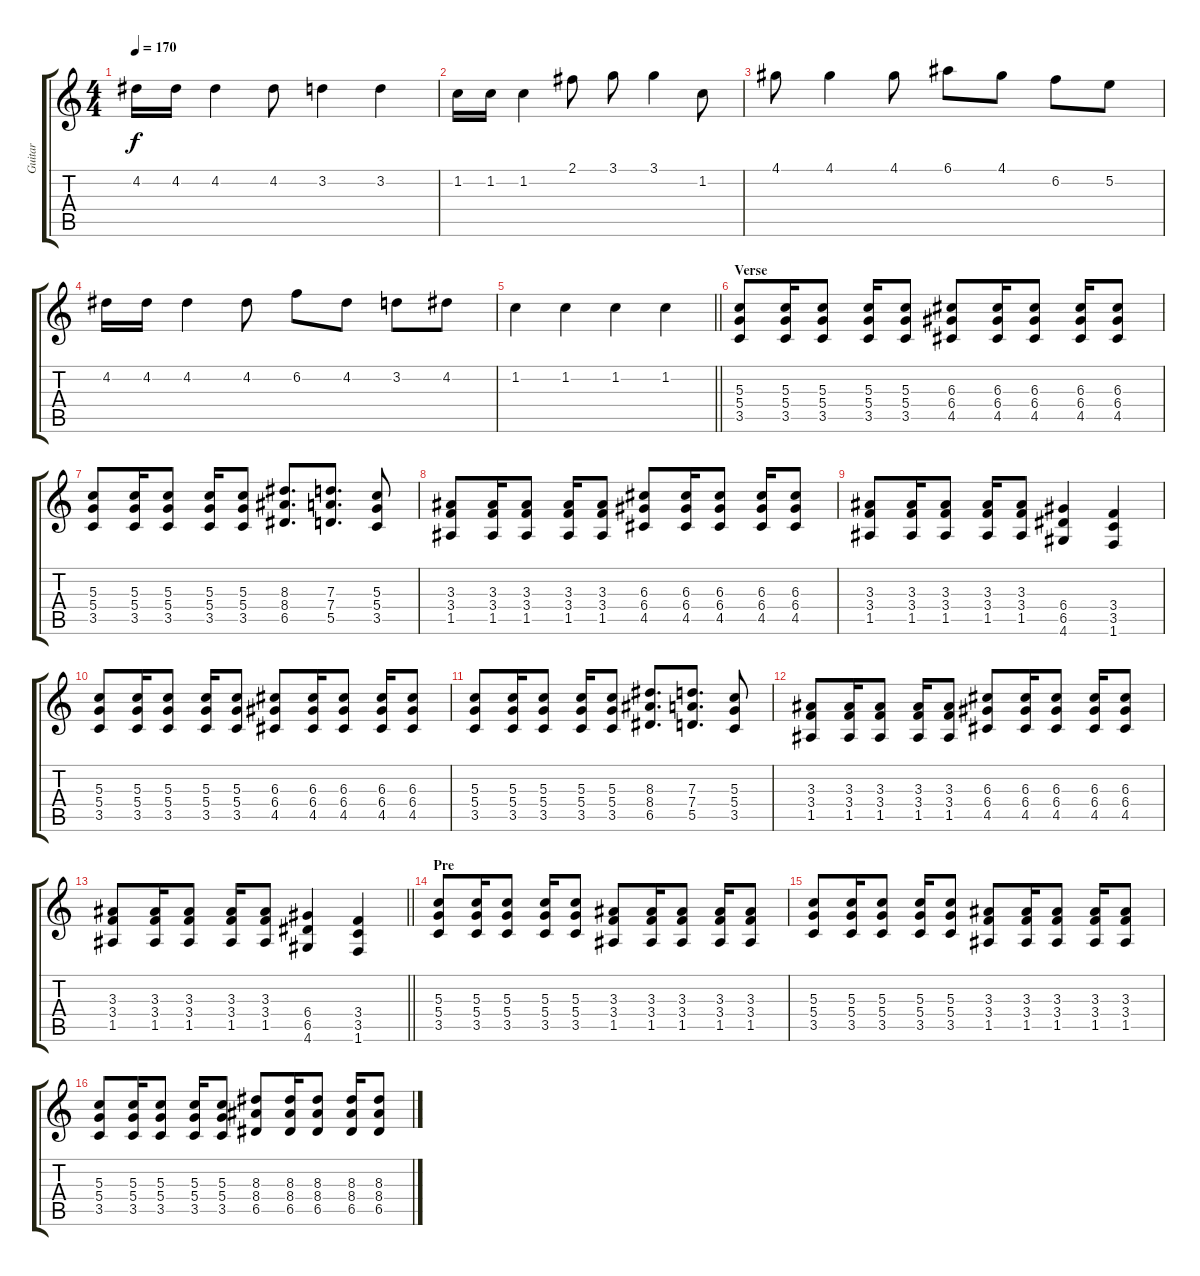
\track ("Guitar" "Guitar") {instrument distortionguitar}
\staff {score tabs}
\tuning (E4 B3 G3 D3 A2 E2) {hide}
\ts (4 4)
\tempo 170
\clef g2
\ks c
4.2.16{dy f} 4.2.16 4.2.4 4.2.8 3.2.4 3.2.4 |
1.2.16 1.2.16 1.2.4 2.1.8 3.1.8 3.1.4 1.2.8 |
4.1.8 4.1.4 4.1.8 6.1.8 4.1.8 6.2.8 5.2.8 |
4.2.16 4.2.16 4.2.4 4.2.8 6.2.8 4.2.8 3.2.8 4.2.8 |
\barLineRight lightlight
1.2.4 1.2.4 1.2.4 1.2.4 |
\section ("" "Verse")
(5.3 5.4 3.5).8 (5.3 5.4 3.5).16 (5.3 5.4 3.5).8 (5.3 5.4 3.5).16 (5.3 5.4 3.5).8 (6.3 6.4 4.5).8 (6.3 6.4 4.5).16 (6.3 6.4 4.5).8 (6.3 6.4 4.5).16 (6.3 6.4 4.5).8 |
(5.3 5.4 3.5).8 (5.3 5.4 3.5).16 (5.3 5.4 3.5).8 (5.3 5.4 3.5).16 (5.3 5.4 3.5).8 (8.3 8.4 6.5).8{d} (7.3 7.4 5.5).8{d} (5.3 5.4 3.5).8 |
(3.3 3.4 1.5).8 (3.3 3.4 1.5).16 (3.3 3.4 1.5).8 (3.3 3.4 1.5).16 (3.3 3.4 1.5).8 (6.3 6.4 4.5).8 (6.3 6.4 4.5).16 (6.3 6.4 4.5).8 (6.3 6.4 4.5).16 (6.3 6.4 4.5).8 |
(3.3 3.4 1.5).8 (3.3 3.4 1.5).16 (3.3 3.4 1.5).8 (3.3 3.4 1.5).16 (3.3 3.4 1.5).8 (6.4 6.5 4.6).4 (3.4 3.5 1.6).4 |
(5.3 5.4 3.5).8 (5.3 5.4 3.5).16 (5.3 5.4 3.5).8 (5.3 5.4 3.5).16 (5.3 5.4 3.5).8 (6.3 6.4 4.5).8 (6.3 6.4 4.5).16 (6.3 6.4 4.5).8 (6.3 6.4 4.5).16 (6.3 6.4 4.5).8 |
(5.3 5.4 3.5).8 (5.3 5.4 3.5).16 (5.3 5.4 3.5).8 (5.3 5.4 3.5).16 (5.3 5.4 3.5).8 (8.3 8.4 6.5).8{d} (7.3 7.4 5.5).8{d} (5.3 5.4 3.5).8 |
(3.3 3.4 1.5).8 (3.3 3.4 1.5).16 (3.3 3.4 1.5).8 (3.3 3.4 1.5).16 (3.3 3.4 1.5).8 (6.3 6.4 4.5).8 (6.3 6.4 4.5).16 (6.3 6.4 4.5).8 (6.3 6.4 4.5).16 (6.3 6.4 4.5).8 |
\barLineRight lightlight
(3.3 3.4 1.5).8 (3.3 3.4 1.5).16 (3.3 3.4 1.5).8 (3.3 3.4 1.5).16 (3.3 3.4 1.5).8 (6.4 6.5 4.6).4 (3.4 3.5 1.6).4 |
\section ("" "Pre")
(5.3 5.4 3.5).8 (5.3 5.4 3.5).16 (5.3 5.4 3.5).8 (5.3 5.4 3.5).16 (5.3 5.4 3.5).8 (3.3 3.4 1.5).8 (3.3 3.4 1.5).16 (3.3 3.4 1.5).8 (3.3 3.4 1.5).16 (3.3 3.4 1.5).8 |
(5.3 5.4 3.5).8 (5.3 5.4 3.5).16 (5.3 5.4 3.5).8 (5.3 5.4 3.5).16 (5.3 5.4 3.5).8 (3.3 3.4 1.5).8 (3.3 3.4 1.5).16 (3.3 3.4 1.5).8 (3.3 3.4 1.5).16 (3.3 3.4 1.5).8 |
(5.3 5.4 3.5).8 (5.3 5.4 3.5).16 (5.3 5.4 3.5).8 (5.3 5.4 3.5).16 (5.3 5.4 3.5).8 (8.3 8.4 6.5).8 (8.3 8.4 6.5).16 (8.3 8.4 6.5).8 (8.3 8.4 6.5).16 (8.3 8.4 6.5).8
